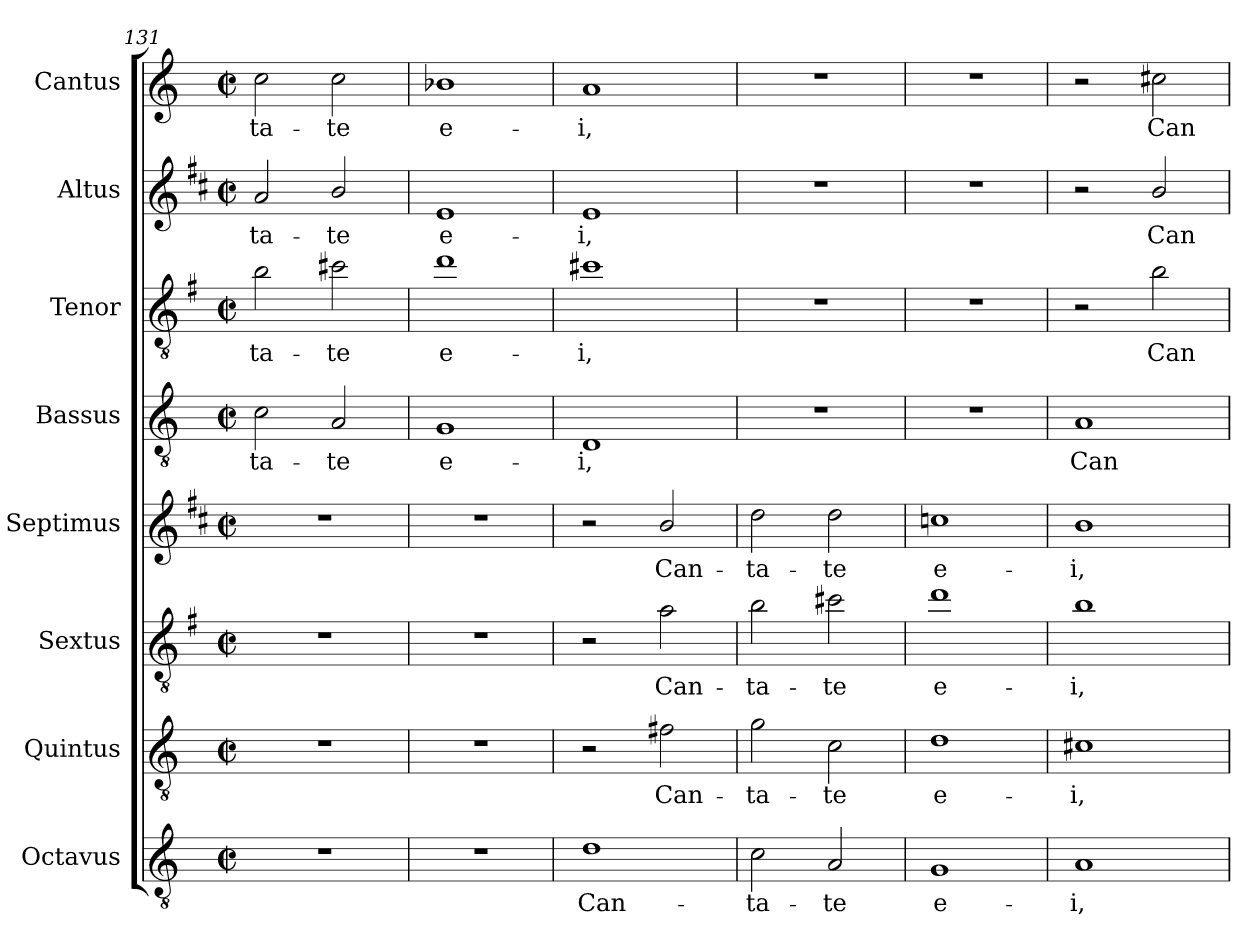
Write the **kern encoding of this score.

**kern	**text	**kern	**text	**kern	**text	**kern	**text	**kern	**text	**kern	**text	**kern	**text	**kern	**text
*part8	*part8	*part7	*part7	*part6	*part6	*part5	*part5	*part4	*part4	*part3	*part3	*part2	*part2	*part1	*part1
*staff8	*staff8	*staff7	*staff7	*staff6	*staff6	*staff5	*staff5	*staff4	*staff4	*staff3	*staff3	*staff2	*staff2	*staff1	*staff1
*I"Octavus	*	*I"Quintus	*	*I"Sextus	*	*I"Septimus	*	*I"Bassus	*	*I"Tenor	*	*I"Altus	*	*I"Cantus	*
*	*	*I'T2.2	*	*I'T2.1	*	*	*	*I'B1	*	*I'T1	*	*I'A1	*	*I'C1	*
*clefGv2	*	*clefGv2	*	*clefGv2	*	*clefG2	*	*clefGv2	*	*clefGv2	*	*clefG2	*	*clefG2	*
*	*	*	*	*ITrd4c7	*	*ITrd1c2	*	*	*	*ITrd4c7	*	*ITrd1c2	*	*	*
*k[]	*	*k[]	*	*k[]	*	*k[]	*	*k[]	*	*k[]	*	*k[]	*	*k[]	*
*C:	*	*C:	*	*C:	*	*C:	*	*C:	*	*C:	*	*C:	*	*C:	*
*M2/2	*	*M2/2	*	*M2/2	*	*M2/2	*	*M2/2	*	*M2/2	*	*M2/2	*	*M2/2	*
*met(c|)	*	*met(c|)	*	*met(c|)	*	*met(c|)	*	*met(c|)	*	*met(c|)	*	*met(c|)	*	*met(c|)	*
=131	=131	=131	=131	=131	=131	=131	=131	=131	=131	=131	=131	=131	=131	=131	=131
!	!	!	!	!	!	!	!	!	!LO:LY:b	!	!LO:LY:b	!	!LO:LY:b	!	!LO:LY:b
1r	.	1r	.	1r	.	1r	.	2c\	-ta-	2e\	-ta-	2g/	-ta-	2cc\	-ta-
!	!	!	!	!	!	!	!	!	!LO:LY:b	!	!LO:LY:b	!	!LO:LY:b	!	!LO:LY:b
.	.	.	.	.	.	.	.	2A/	-te	2f#X\	-te	2a/	-te	2cc\	-te
=132	=132	=132	=132	=132	=132	=132	=132	=132	=132	=132	=132	=132	=132	=132	=132
!	!	!	!	!	!	!	!	!	!LO:LY:b	!	!LO:LY:b	!	!LO:LY:b	!	!LO:LY:b
1r	.	1r	.	1r	.	1r	.	1G	e-	1g	e-	1d	e-	1b-X	e-
=133	=133	=133	=133	=133	=133	=133	=133	=133	=133	=133	=133	=133	=133	=133	=133
!	!LO:LY:b	!	!	!	!	!	!	!	!LO:LY:b	!	!LO:LY:b	!	!LO:LY:b	!	!LO:LY:b
1d	Can-	2r	.	2r	.	2r	.	1D	-i,	1f#X	-i,	1d	-i,	1a	-i,
!	!	!	!LO:LY:b	!	!LO:LY:b	!	!LO:LY:b	!	!	!	!	!	!	!	!
.	.	2f#X\	Can-	2d\	Can-	2a/	Can-	.	.	.	.	.	.	.	.
=134	=134	=134	=134	=134	=134	=134	=134	=134	=134	=134	=134	=134	=134	=134	=134
!	!LO:LY:b	!	!LO:LY:b	!	!LO:LY:b	!	!LO:LY:b	!	!	!	!	!	!	!	!
2c\	-ta-	2g\	-ta-	2e\	-ta-	2cc\	-ta-	1r	.	1r	.	1r	.	1r	.
!	!LO:LY:b	!	!LO:LY:b	!	!LO:LY:b	!	!LO:LY:b	!	!	!	!	!	!	!	!
2A/	-te	2c\	-te	2f#X\	-te	2cc\	-te	.	.	.	.	.	.	.	.
=135	=135	=135	=135	=135	=135	=135	=135	=135	=135	=135	=135	=135	=135	=135	=135
!	!LO:LY:b	!	!LO:LY:b	!	!LO:LY:b	!	!LO:LY:b	!	!	!	!	!	!	!	!
1G	e-	1d	e-	1g	e-	1b-X	e-	1r	.	1r	.	1r	.	1r	.
=136	=136	=136	=136	=136	=136	=136	=136	=136	=136	=136	=136	=136	=136	=136	=136
!	!LO:LY:b	!	!LO:LY:b	!	!LO:LY:b	!	!LO:LY:b	!	!LO:LY:b	!	!	!	!	!	!
1A	-i,	1c#X	-i,	1e	-i,	1a	-i,	1A	Can-	2r	.	2r	.	2r	.
!	!	!	!	!	!	!	!	!	!	!	!LO:LY:b	!	!LO:LY:b	!	!LO:LY:b
.	.	.	.	.	.	.	.	.	.	2e\	Can-	2a/	Can-	2cc#X\	Can-
=	=	=	=	=	=	=	=	=	=	=	=	=	=	=	=
*-	*-	*-	*-	*-	*-	*-	*-	*-	*-	*-	*-	*-	*-	*-	*-
